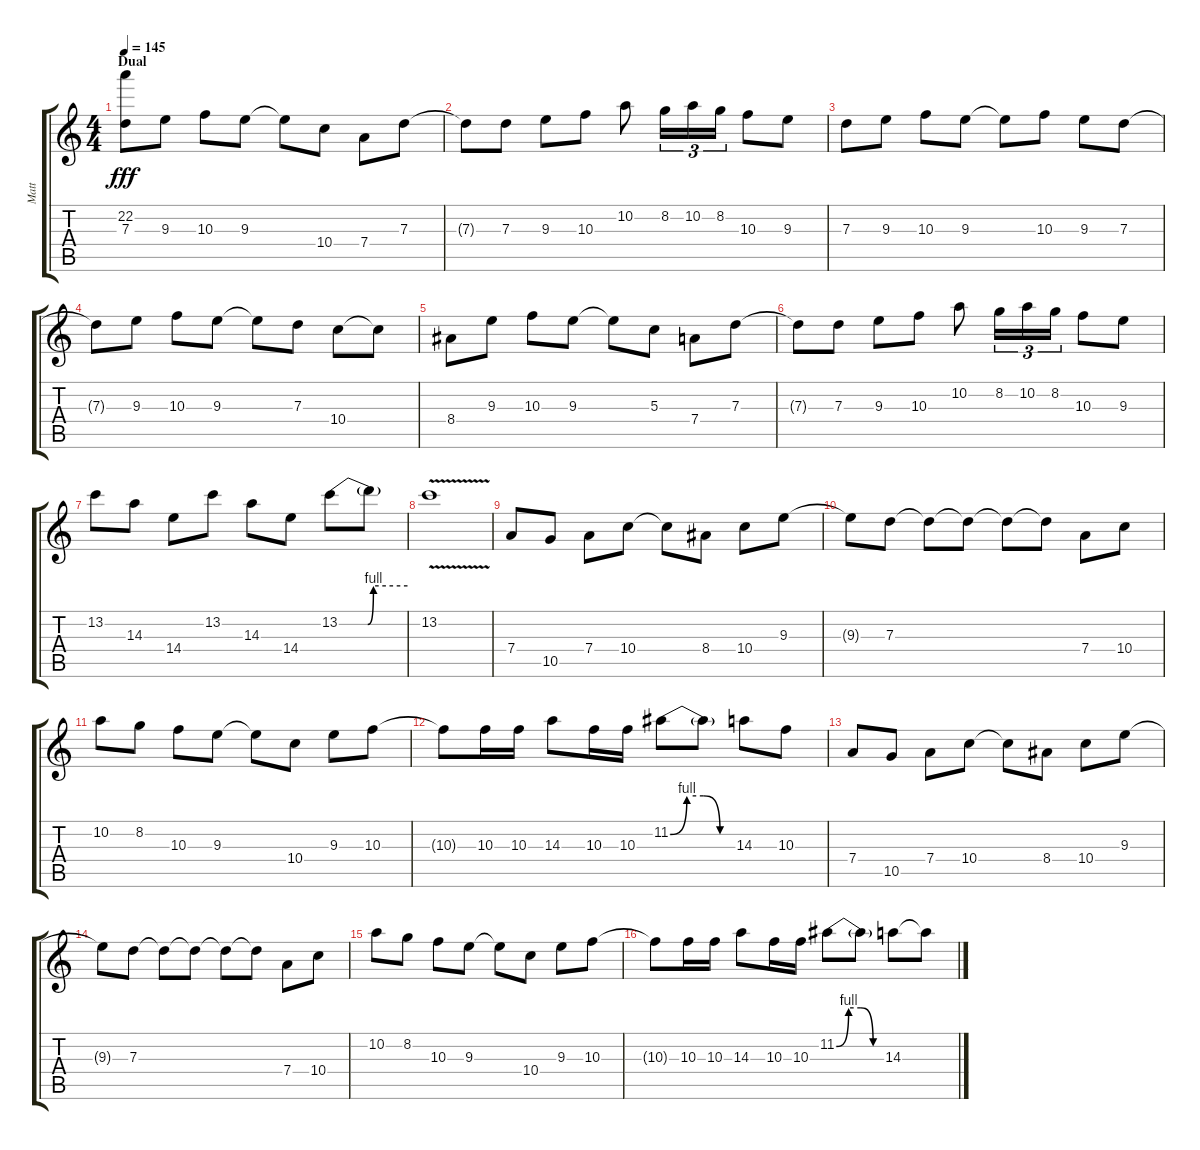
\track ("Matt" "Matt") {instrument overdrivenguitar}
\staff {score tabs}
\tuning (E4 B3 G3 D3 A2 D2) {hide}
\ts (4 4)
\section ("" "Dual")
\tempo 145
\clef g2
\ks c
(22.2{t} 7.3{t}).8{dy fff} 9.3.8 10.3.8 9.3.8 9.3{t}.8 10.4.8 7.4.8 7.3.8 |
7.3{t}.8 7.3.8 9.3.8 10.3.8 10.2.8 8.2.16{tu (3 2)} 10.2.16{tu (3 2)} 8.2.16{tu (3 2)} 10.3.8 9.3.8 |
7.3.8 9.3.8 10.3.8 9.3.8 9.3{t}.8 10.3.8 9.3.8 7.3.8 |
7.3{t}.8 9.3.8 10.3.8 9.3.8 9.3{t}.8 7.3.8 10.4.8 10.4{t}.8 |
8.4.8 9.3.8 10.3.8 9.3.8 9.3{t}.8 5.3.8 7.4.8 7.3.8 |
7.3{t}.8 7.3.8 9.3.8 10.3.8 10.2.8 8.2.16{tu (3 2)} 10.2.16{tu (3 2)} 8.2.16{tu (3 2)} 10.3.8 9.3.8 |
13.2.8 14.3.8 14.4.8 13.2.8 14.3.8 14.4.8 13.2{be (custom 0 0 25 0 30 4 60 4)}.8 13.2{t}.8 |
13.2{v}.1 |
7.4.8 10.5.8 7.4.8 10.4.8 10.4{t}.8 8.4.8 10.4.8 9.3.8 |
9.3{t}.8 7.3.8 7.3{t}.8 7.3{t}.8 7.3{t}.8 7.3{t}.8 7.4.8 10.4.8 |
10.2.8 8.2.8 10.3.8 9.3.8 9.3{t}.8 10.4.8 9.3.8 10.3.8 |
10.3{t}.8 10.3.16 10.3.16 14.3.8 10.3.16 10.3.16 11.2{be (custom 0 0 15 4 30 4 45 0 60 0)}.8 11.2{t}.8 14.3.8 10.3.8 |
7.4.8 10.5.8 7.4.8 10.4.8 10.4{t}.8 8.4.8 10.4.8 9.3.8 |
9.3{t}.8 7.3.8 7.3{t}.8 7.3{t}.8 7.3{t}.8 7.3{t}.8 7.4.8 10.4.8 |
10.2.8 8.2.8 10.3.8 9.3.8 9.3{t}.8 10.4.8 9.3.8 10.3.8 |
10.3{t}.8 10.3.16 10.3.16 14.3.8 10.3.16 10.3.16 11.2{be (custom 0 0 15 4 30 4 45 0 60 0)}.8 11.2{t}.8 14.3.8 14.3{t}.8
